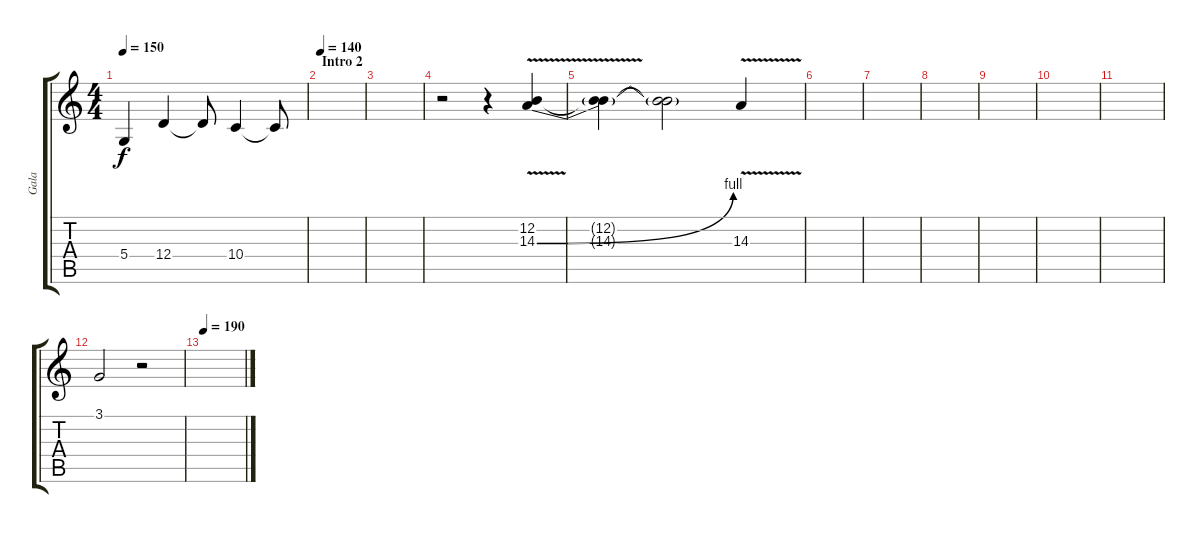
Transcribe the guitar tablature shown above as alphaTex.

\track ("Gala" "Gala") {instrument bagpipe}
\staff {score tabs}
\tuning (E4 B3 G3 D3 A2 E2) {hide}
\ts (4 4)
\tempo 150
\clef g2
\ks c
5.4{t}.4{dy f} 12.4.4 12.4{t}.8 10.4.4 10.4{t}.8 |
\section ("" "Intro 2")
\tempo 140
|
|
r.2 r.4 (12.2 14.3{be (bend 0 0 60 4) v}).4 |
(12.2{t} 14.3{t}).4 (12.2{t} 14.3{t}).2 14.3{v}.4 |
|
|
|
|
|
|
3.1.2 r.2 |
\tempo 190
